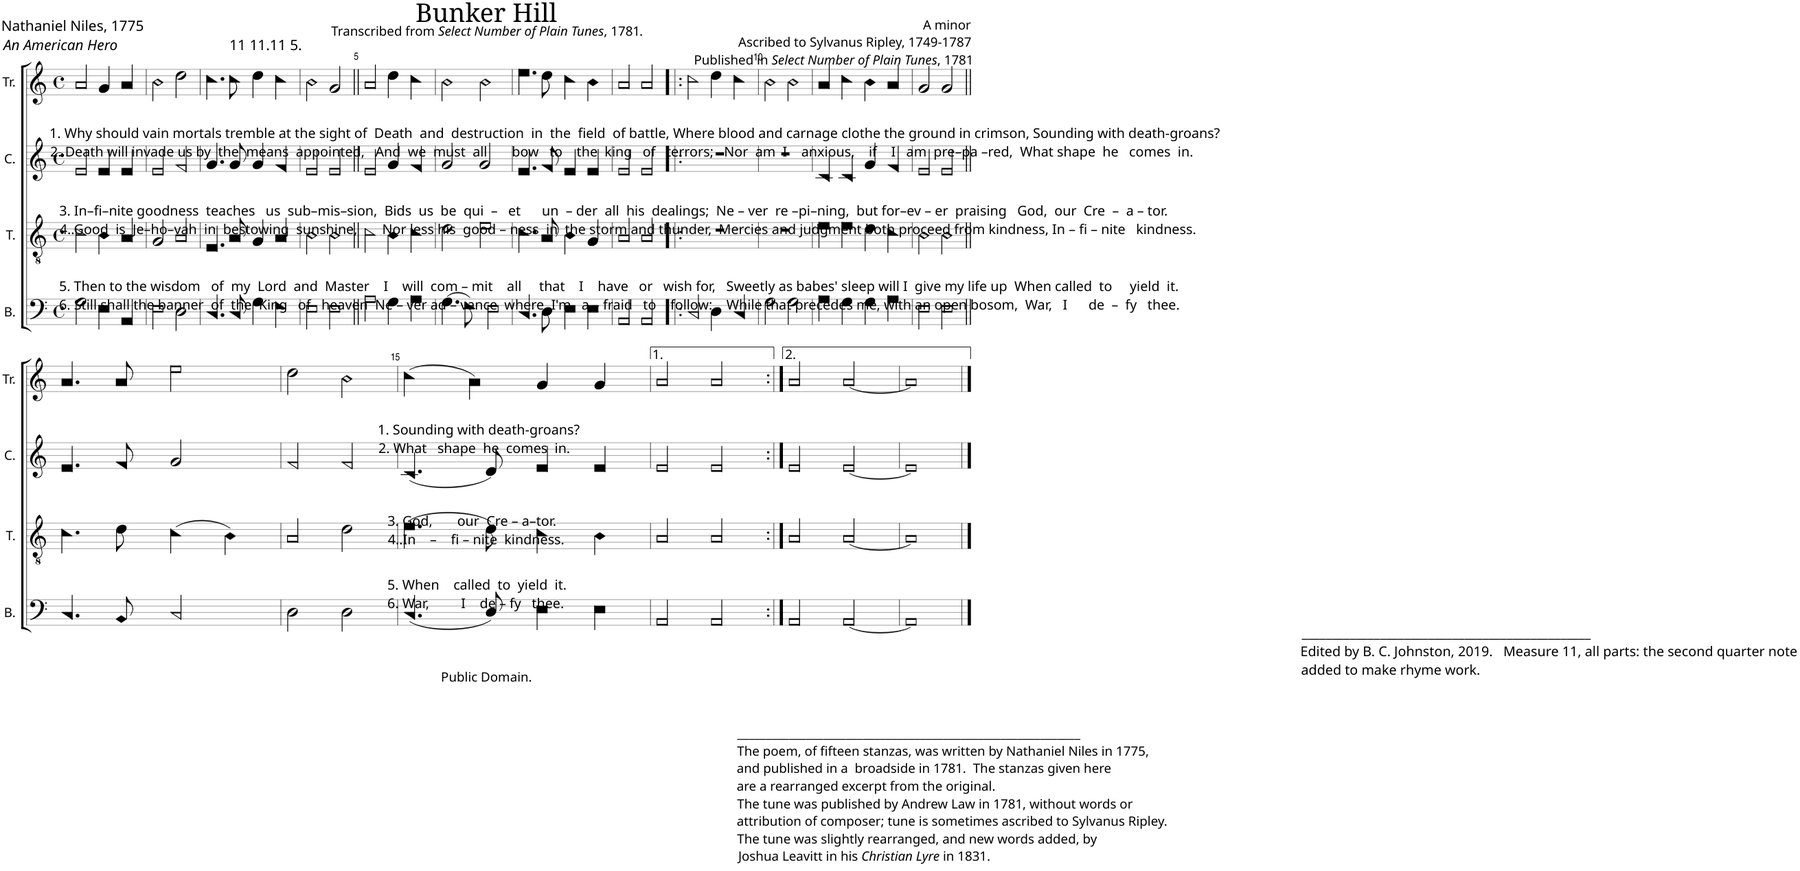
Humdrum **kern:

**kern	**kern	**kern	**kern
*part4	*part3	*part2	*part1
*staff4	*staff3	*staff2	*staff1
*I"B.	*I"T.	*I"C.	*I"Tr.
*I'B.	*I'T.	*I'C.	*I'Tr.
*clefF4	*clefGv2	*clefG2	*clefG2
*k[]	*k[]	*k[]	*k[]
*M4/4	*M4/4	*M4/4	*M4/4
*met(c)	*met(c)	*met(c)	*met(c)
=1	=1	=1	=1
!	!	!	!LO:TX:a:t=1. Why should vain mortals tremble at the sight of  Death  and  destruction  in  the  field  of battle, Where blood and carnage clothe the ground in crimson, Sounding with death-groans?
!	!	!	!LO:TX:a:t=2. Death will invade us by  the  means  appointed,   And  we  must  all       bow   to    the  king   of   terrors;   Nor  am  I    anxious,    if    I   am  pre–pa –red,  What shape  he   comes  in.
!	!	!LO:TX:a:t=3. In–fi–nite goodness  teaches   us  sub–mis–sion,  Bids  us  be  qui  –   et      un  – der  all  his  dealings;  Ne – ver  re –pi–ning,  but for–ev – er  praising   God,  our  Cre  –  a – tor.	!
!	!	!LO:TX:a:t=4..Good  is  Je–ho–vah  in  bestowing  sunshine,       Nor less his  good – ness  in  the storm and thunder,  Mercies and judgment both proceed from kindness, In – fi – nite   kindness.	!
!	!LO:TX:a:t=5. Then to the wisdom   of  my  Lord  and  Master    I    will  com – mit    all     that    I    have   or   wish for,   Sweetly as babes' sleep will I  give my life up  When called  to     yield  it.	!	!
!	!LO:TX:a:t=6. Still shall the banner  of  the  King   of   heaven  Ne – ver ad – vance  where  I'm   a – fraid   to    follow&colon;    While that precedes me, with an open bosom,  War,   I      de  –  fy   thee.	!	!
2G!\	2c!\	2e!/	2a!/
4E!\	4B!\	4e!/	4g!/
4AA!/	4A!/	4e!/	4a!/
=2	=2	=2	=2
2E!\	2G!/	2e!/	2b!\
2D!\	2A!/	2f!/	2dd!\
=3	=3	=3	=3
4.C!/	4.E!/	4.g!/	4.cc!\
8C!/	8A!/	8g!/	8cc!\
4G!\	4G!/	4g!/	4dd!\
4F!\	4A!/	4f!/	4cc!\
=4	=4	=4	=4
2E!\	2B!\	2e!/	2b!\
2E!\	2B!\	2e!/	2g!/
=5||	=5||	=5||	=5||
2A!\	2c!\	2e!/	2a!/
4G!\	4B!\	4g!/	4dd!\
4A!\	4c!\	4f!/	4cc!\
=6	=6	=6	=6
(4.G!\	2d!\	2g!/	2b!\
8F!\)	.	.	.
2E!\	2e!\	2g!/	2b!\
=7	=7	=7	=7
4.C!/	4.c!\	4.e!/	4.ee!\
8D!\	8A!/	8f!/	8dd!\
4E!\	4B!\	4e!/	4cc!\
4E!\	4G!/	4e!/	4b!\
=8	=8	=8	=8
2AA!/	2A!/	2e!/	2a!/
2AA!/	2A!/	2e!/	2a!/
=9!|:	=9!|:	=9!|:	=9!|:
!	!	!	!LO:TX:a:t=____________________________________________________________
!	!	!	!LO:TX:a:t=The poem, of fifteen stanzas, was written by Nathaniel Niles in 1775,
!	!	!	!LO:TX:a:t=and published in a  broadside in 1781.  The stanzas given here
!	!	!	!LO:TX:a:t=are a rearranged excerpt from the original.
!	!	!	!LO:TX:a:t=The tune was published by Andrew Law in 1781, without words or
!	!	!	!LO:TX:a:t=attribution of composer; tune is sometimes ascribed to Sylvanus Ripley.
!	!	!	!LO:TX:a:t=The tune was slightly rearranged, and new words added, by
!	!	!	!LO:TX:a:t=Joshua Leavitt in his
!	!	!	!LO:TX:a:i:t=Christian Lyre
!	!	!	!LO:TX:a:t=in 1831.
2C!/	1r	1r	2cc!\
4D!\	.	.	4dd!\
4C!/	.	.	4cc!\
=10	=10	=10	=10
2G!\	1r	1r	2b!\
2G!\	.	.	2b!\
=11	=11	=11	=11
4A!\	4e!\	4c!/	4a!/
4G!\	4e!\	4c!/	4cc!\
4G!\	4d!\	4g!/	4b!\
4A!\	4c!\	4f!/	4a!/
=12	=12	=12	=12
2E!\	2B!\	2e!/	2g!/
2E!\	2B!\	2e!/	2g!/
!!LO:LB:g=z
=13||	=13||	=13||	=13||
4.C!/	4.c!\	4.e!/	4.a!/
8BB!/	8d!\	8f!/	8a!/
2C!/	(4c!\	2g!/	2ee!\
.	4B!\)	.	.
=14	=14	=14	=14
2D!\	2A!/	2f!/	2dd!\
2D!\	2d!\	2f!/	2b!\
=15	=15	=15	=15
!	!	!	!LO:TX:a:t=1. Sounding with death-groans?
!	!	!	!LO:TX:a:t=2. What   shape  he  comes  in.
!	!	!LO:TX:a:t=3. God,       our  Cre – a–tor.	!
!	!	!LO:TX:a:t=4..In    –    fi – nite  kindness.	!
!	!LO:TX:a:t=5. When    called  to  yield  it.	!	!
!	!LO:TX:a:t=6. War,         I    de – fy   thee.	!	!
!LO:TX:a:t=________________________________________________	!	!	!
!LO:TX:a:t=Edited by B. C. Johnston, 2019.   Measure 11, all parts&colon; the second quarter note	!	!	!
!LO:TX:a:t=added to make rhyme work.	!	!	!
(4.C!/	(4.e!\	(4.c!/	(4cc!\
.	.	.	4a!\)
8D!/)	8d!\)	8d!/)	.
4E!\	4c!\	4e!/	4g!/
4E!\	4B!\	4e!/	4g!/
=16	=16	=16	=16
2AA!/	2A!/	2e!/	2a!/
2AA!/	2A!/	2e!/	2a!/
=17:|!	=17:|!	=17:|!	=17:|!
2AA!/	2A!/	2e!/	2a!/
[2AA!/	[2A!/	[2e!/	[2a!/
=18	=18	=18	=18
1AA!]	1A!]	1e!]	1a!]
==	==	==	==
*-	*-	*-	*-
